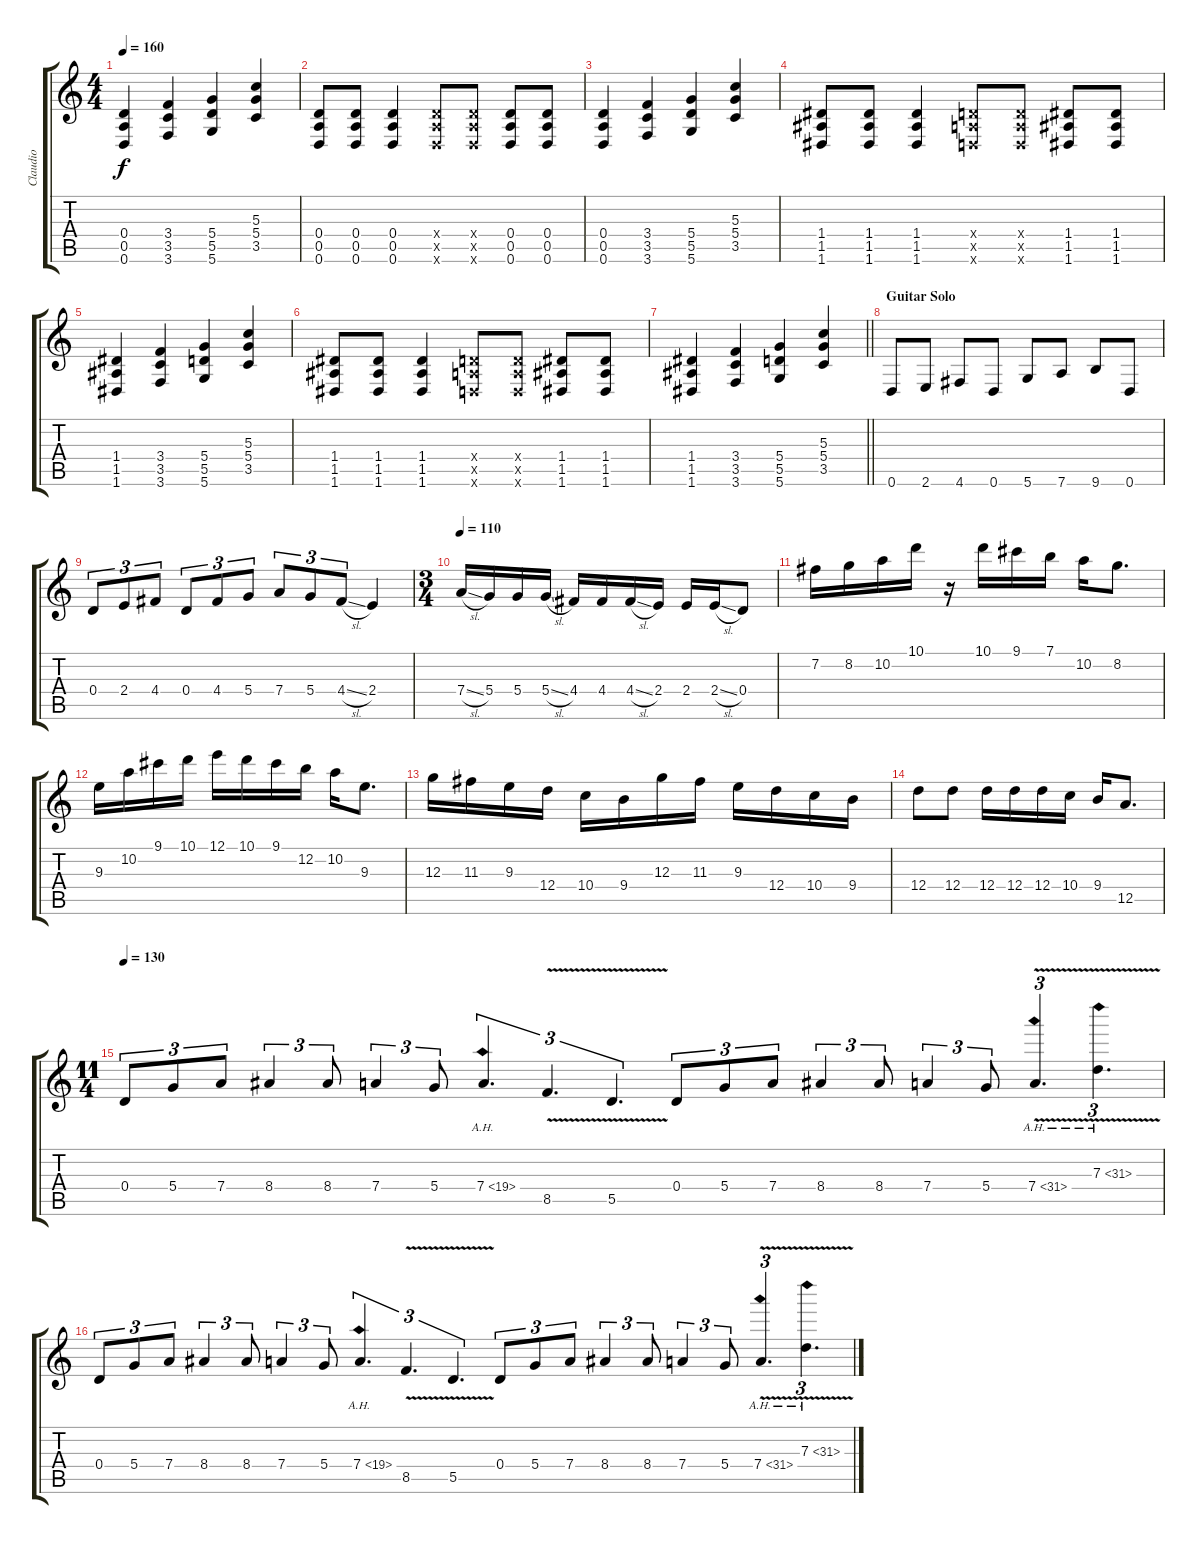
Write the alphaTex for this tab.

\track ("Claudio" "Claudio") {instrument overdrivenguitar}
\staff {score tabs}
\tuning (E4 B3 G3 D3 A2 D2) {hide}
\ts (4 4)
\tempo 160
\clef g2
\ks c
(0.4 0.5 0.6).4{dy f} (3.4 3.5 3.6).4 (5.4 5.5 5.6).4 (5.3 5.4 3.5).4 |
(0.4 0.5 0.6).8 (0.4 0.5 0.6).8 (0.4 0.5 0.6).4 (0.4{x} 0.5{x} 0.6{x}).8 (0.4{x} 0.5{x} 0.6{x}).8 (0.4 0.5 0.6).8 (0.4 0.5 0.6).8 |
(0.4 0.5 0.6).4 (3.4 3.5 3.6).4 (5.4 5.5 5.6).4 (5.3 5.4 3.5).4 |
(1.4 1.5 1.6).8 (1.4 1.5 1.6).8 (1.4 1.5 1.6).4 (0.4{x} 0.5{x} 0.6{x}).8 (0.4{x} 0.5{x} 0.6{x}).8 (1.4 1.5 1.6).8 (1.4 1.5 1.6).8 |
(1.4 1.5 1.6).4 (3.4 3.5 3.6).4 (5.4 5.5 5.6).4 (5.3 5.4 3.5).4 |
(1.4 1.5 1.6).8 (1.4 1.5 1.6).8 (1.4 1.5 1.6).4 (0.4{x} 0.5{x} 0.6{x}).8 (0.4{x} 0.5{x} 0.6{x}).8 (1.4 1.5 1.6).8 (1.4 1.5 1.6).8 |
\barLineRight lightlight
(1.4 1.5 1.6).4 (3.4 3.5 3.6).4 (5.4 5.5 5.6).4 (5.3 5.4 3.5).4 |
\section ("" "Guitar Solo")
0.6.8 2.6.8 4.6.8 0.6.8 5.6.8 7.6.8 9.6.8 0.6.8 |
0.4.8{tu (3 2)} 2.4.8{tu (3 2)} 4.4.8{tu (3 2)} 0.4.8{tu (3 2)} 4.4.8{tu (3 2)} 5.4.8{tu (3 2)} 7.4.8{tu (3 2)} 5.4.8{tu (3 2)} 4.4{sl}.8{tu (3 2)} 2.4.4 |
\ts (3 4)
\tempo 110
7.4{sl}.16 5.4.16 5.4.16 5.4{sl}.16 4.4.16 4.4.16 4.4{sl}.16 2.4.16 2.4.16 2.4{sl}.16 0.4.8 |
7.2.16 8.2.16 10.2.16 10.1.16 r.16 10.1.16 9.1.16 7.1.16 10.2.16 8.2.8{d} |
9.3.16 10.2.16 9.1.16 10.1.16 12.1.16 10.1.16 9.1.16 12.2.16 10.2.16 9.3.8{d} |
12.3.16 11.3.16 9.3.16 12.4.16 10.4.16 9.4.16 12.3.16 11.3.16 9.3.16 12.4.16 10.4.16 9.4.16 |
12.4.8 12.4.8 12.4.16 12.4.16 12.4.16 10.4.16 9.4.16 12.5.8{d} |
\ts (11 4)
\tempo 130
0.4.8{tu (3 2)} 5.4.8{tu (3 2)} 7.4.8{tu (3 2)} 8.4.4{tu (3 2)} 8.4.8{tu (3 2)} 7.4.4{tu (3 2)} 5.4.8{tu (3 2)} 7.4{ah 12}.4{d tu (3 2)} 8.5{v}.4{d tu (3 2)} 5.5{v}.4{d tu (3 2)} 0.4.8{tu (3 2)} 5.4.8{tu (3 2)} 7.4.8{tu (3 2)} 8.4.4{tu (3 2)} 8.4.8{tu (3 2)} 7.4.4{tu (3 2)} 5.4.8{tu (3 2)} 7.4{ah 24 v}.4{d tu (3 2)} 7.3{ah 24 v}.4{d tu (3 2)} |
0.4.8{tu (3 2)} 5.4.8{tu (3 2)} 7.4.8{tu (3 2)} 8.4.4{tu (3 2)} 8.4.8{tu (3 2)} 7.4.4{tu (3 2)} 5.4.8{tu (3 2)} 7.4{ah 12}.4{d tu (3 2)} 8.5{v}.4{d tu (3 2)} 5.5{v}.4{d tu (3 2)} 0.4.8{tu (3 2)} 5.4.8{tu (3 2)} 7.4.8{tu (3 2)} 8.4.4{tu (3 2)} 8.4.8{tu (3 2)} 7.4.4{tu (3 2)} 5.4.8{tu (3 2)} 7.4{ah 24 v}.4{d tu (3 2)} 7.3{ah 24 v}.4{d tu (3 2)}
